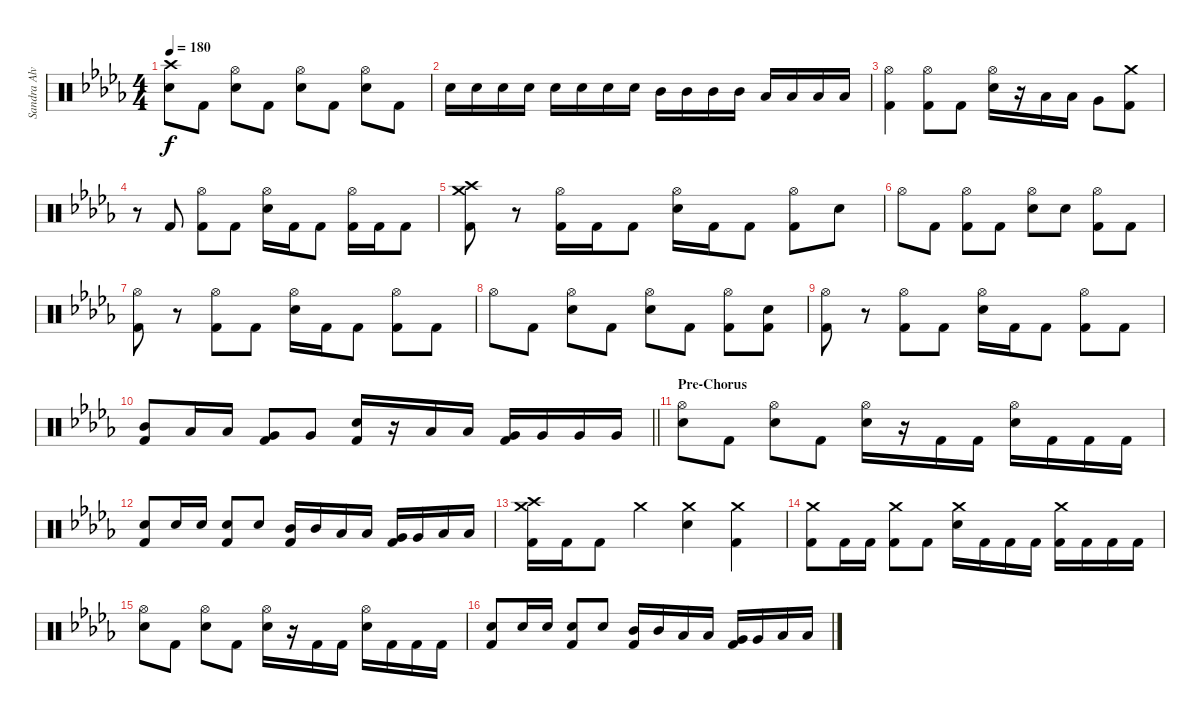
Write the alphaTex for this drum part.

\track ("Sandra Alvarenga" "Sandra Alv") {instrument percussion}
\staff {score}
\articulation defaults
\ts (4 4)
\tempo 180
\clef neutral
\ks db
("Crash high (hit)" "Electric Snare (hit)").8{dy f} "Kick (hit) 2".8 ("Hi-Hat (open)" "Electric Snare (hit)").8 "Kick (hit) 2".8 ("Hi-Hat (open)" "Electric Snare (hit)").8 "Kick (hit) 2".8 ("Hi-Hat (open)" "Electric Snare (hit)").8 "Kick (hit) 2".8 |
"Electric Snare (hit)".16 "Electric Snare (hit)".16 "Electric Snare (hit)".16 "Electric Snare (hit)".16 "Electric Snare (hit)".16 "Electric Snare (hit)".16 "Electric Snare (hit)".16 "Electric Snare (hit)".16 "Mid Tom (hit)".16 "Mid Tom (hit)".16 "Mid Tom (hit)".16 "Mid Tom (hit)".16 "Low Tom (hit)".16 "Low Tom (hit)".16 "Low Tom (hit)".16 "Low Tom (hit)".16 |
("Hi-Hat (open)" "Kick (hit) 2").4 ("Hi-Hat (open)" "Kick (hit) 2").8 "Kick (hit) 2".8 ("Hi-Hat (open)" "Electric Snare (hit)").16 r.16 "Low Tom (hit)".16 "Low Tom (hit)".16 "Very Low Tom (hit)".8 ("Crash medium (hit)" "Kick (hit) 2").8 |
r.8 "Kick (hit) 2".8 ("Hi-Hat (open)" "Kick (hit) 2").8 "Kick (hit) 2".8 ("Hi-Hat (open)" "Electric Snare (hit)").16 "Kick (hit) 2".16 "Kick (hit) 2".8 ("Hi-Hat (open)" "Kick (hit) 2").16 "Kick (hit) 2".16 "Kick (hit) 2".8 |
("Crash medium (hit)" "Crash high (hit)" "Kick (hit) 2").8 r.8 ("Hi-Hat (open)" "Kick (hit) 2").16 "Kick (hit) 2".16 "Kick (hit) 2".8 ("Hi-Hat (open)" "Electric Snare (hit)").16 "Kick (hit) 2".16 "Kick (hit) 2".8 ("Hi-Hat (open)" "Kick (hit) 2").8 "Electric Snare (hit)".8 |
"Hi-Hat (open)".8 "Kick (hit) 2".8 ("Hi-Hat (open)" "Kick (hit) 2").8 "Kick (hit) 2".8 ("Hi-Hat (open)" "Electric Snare (hit)").8 "Electric Snare (hit)".8 ("Hi-Hat (open)" "Kick (hit) 2").8 "Kick (hit) 2".8 |
("Hi-Hat (open)" "Kick (hit) 2").8 r.8 ("Hi-Hat (open)" "Kick (hit) 2").8 "Kick (hit) 2".8 ("Hi-Hat (open)" "Electric Snare (hit)").16 "Kick (hit) 2".16 "Kick (hit) 2".8 ("Hi-Hat (open)" "Kick (hit) 2").8 "Kick (hit) 2".8 |
"Hi-Hat (open)".8 "Kick (hit) 2".8 ("Hi-Hat (open)" "Electric Snare (hit)").8 "Kick (hit) 2".8 ("Hi-Hat (open)" "Electric Snare (hit)").8 "Kick (hit) 2".8 ("Hi-Hat (open)" "Kick (hit) 2").8 ("Electric Snare (hit)" "Kick (hit) 2").8 |
("Hi-Hat (open)" "Kick (hit) 2").8 r.8 ("Hi-Hat (open)" "Kick (hit) 2").8 "Kick (hit) 2".8 ("Hi-Hat (open)" "Electric Snare (hit)").16 "Kick (hit) 2".16 "Kick (hit) 2".8 ("Hi-Hat (open)" "Kick (hit) 2").8 "Kick (hit) 2".8 |
\barLineRight lightlight
("Mid Tom (hit)" "Kick (hit) 2").8 "Low Tom (hit)".16 "Low Tom (hit)".16 ("Very Low Tom (hit)" "Kick (hit) 2").8 "Very Low Tom (hit)".8 ("Electric Snare (hit)" "Kick (hit) 2").16 r.16 "Low Tom (hit)".16 "Low Tom (hit)".16 ("Very Low Tom (hit)" "Kick (hit) 2").16 "Very Low Tom (hit)".16 "Very Low Tom (hit)".16 "Very Low Tom (hit)".16 |
\section ("" "Pre-Chorus")
("Hi-Hat (open)" "Electric Snare (hit)").8 "Kick (hit) 2".8 ("Hi-Hat (open)" "Electric Snare (hit)").8 "Kick (hit) 2".8 ("Hi-Hat (open)" "Electric Snare (hit)").16 r.16 "Kick (hit) 2".16 "Kick (hit) 2".16 ("Hi-Hat (open)" "Electric Snare (hit)").16 "Kick (hit) 2".16 "Kick (hit) 2".16 "Kick (hit) 2".16 |
("Electric Snare (hit)" "Kick (hit) 2").8 "Electric Snare (hit)".16 "Electric Snare (hit)".16 ("Electric Snare (hit)" "Kick (hit) 2").8 "Electric Snare (hit)".8 ("Mid Tom (hit)" "Kick (hit) 2").16 "Mid Tom (hit)".16 "Low Tom (hit)".16 "Low Tom (hit)".16 ("Very Low Tom (hit)" "Kick (hit) 2").16 "Very Low Tom (hit)".16 "Low Floor Tom (hit)".16 "Low Floor Tom (hit)".16 |
("Crash medium (hit)" "Crash high (hit)" "Kick (hit) 2").16 "Kick (hit) 2".16 "Kick (hit) 2".8 "Crash medium (hit)".4 ("Crash medium (hit)" "Electric Snare (hit)").4 ("Crash medium (hit)" "Kick (hit) 2").4 |
("Crash medium (hit)" "Kick (hit) 2").8 "Kick (hit) 2".16 "Kick (hit) 2".16 ("Crash medium (hit)" "Kick (hit) 2").8 "Kick (hit) 2".8 ("Crash medium (hit)" "Electric Snare (hit)").16 "Kick (hit) 2".16 "Kick (hit) 2".16 "Kick (hit) 2".16 ("Crash medium (hit)" "Kick (hit) 2").16 "Kick (hit) 2".16 "Kick (hit) 2".16 "Kick (hit) 2".16 |
("Hi-Hat (open)" "Electric Snare (hit)").8 "Kick (hit) 2".8 ("Hi-Hat (open)" "Electric Snare (hit)").8 "Kick (hit) 2".8 ("Hi-Hat (open)" "Electric Snare (hit)").16 r.16 "Kick (hit) 2".16 "Kick (hit) 2".16 ("Hi-Hat (open)" "Electric Snare (hit)").16 "Kick (hit) 2".16 "Kick (hit) 2".16 "Kick (hit) 2".16 |
("Electric Snare (hit)" "Kick (hit) 2").8 "Electric Snare (hit)".16 "Electric Snare (hit)".16 ("Electric Snare (hit)" "Kick (hit) 2").8 "Electric Snare (hit)".8 ("Mid Tom (hit)" "Kick (hit) 2").16 "Mid Tom (hit)".16 "Low Tom (hit)".16 "Low Tom (hit)".16 ("Very Low Tom (hit)" "Kick (hit) 2").16 "Very Low Tom (hit)".16 "Low Floor Tom (hit)".16 "Low Floor Tom (hit)".16
